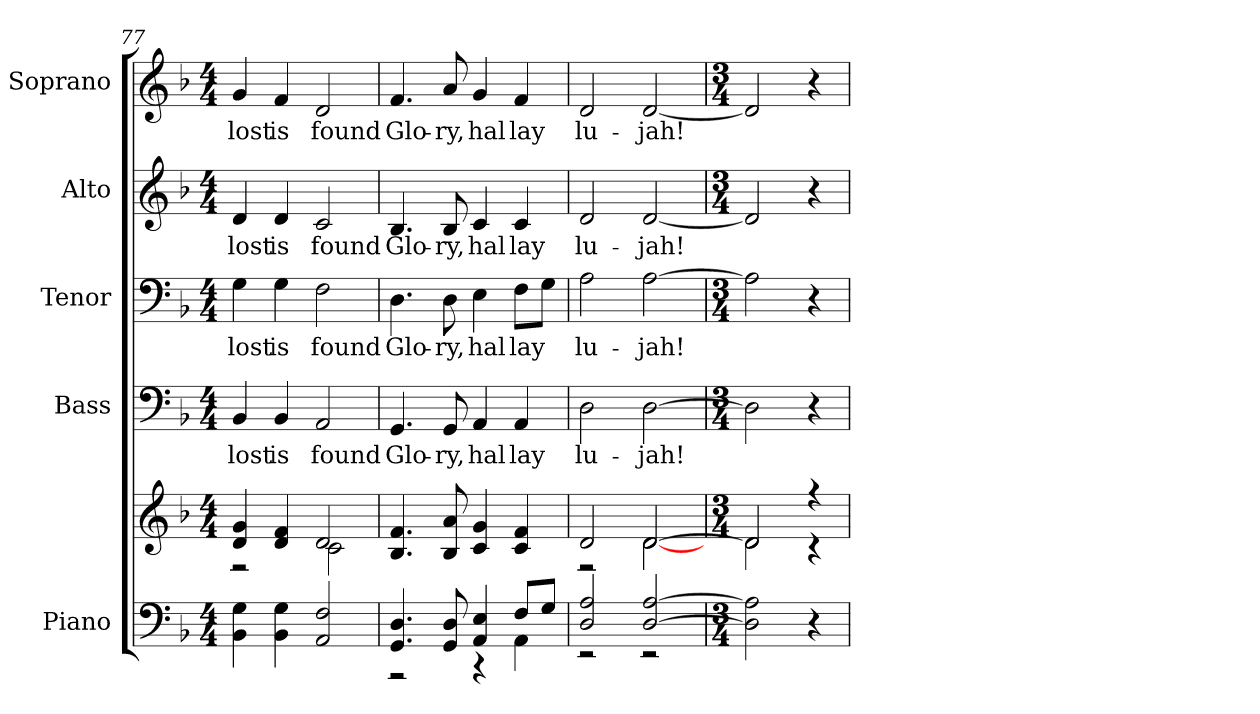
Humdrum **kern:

**kern	**kern	**kern	**text	**kern	**text	**kern	**text	**kern	**text
*part5	*part5	*part4	*part4	*part3	*part3	*part2	*part2	*part1	*part1
*staff6	*staff5	*staff4	*staff4	*staff3	*staff3	*staff2	*staff2	*staff1	*staff1
*I"Piano	*	*I"Bass	*	*I"Tenor	*	*I"Alto	*	*I"Soprano	*
*I'Pno.	*	*I'B.	*	*I'T.	*	*I'A.	*	*I'S.	*
*clefF4	*clefG2	*clefF4	*	*clefF4	*	*clefG2	*	*clefG2	*
*k[b-]	*k[b-]	*k[b-]	*	*k[b-]	*	*k[b-]	*	*k[b-]	*
*d:	*d:	*d:	*	*d:	*	*d:	*	*d:	*
*M4/4	*M4/4	*M4/4	*	*M4/4	*	*M4/4	*	*M4/4	*
=77	=77	=77	=77	=77	=77	=77	=77	=77	=77
*	*^	*	*	*	*	*	*	*	*
!	!	!	!	!LO:LY:b:color=#000000	!	!	!	!	!	!
!	!	!	!	!	!	!LO:LY:b:color=#000000	!	!	!	!
!	!	!	!	!	!	!	!	!LO:LY:b:color=#000000	!	!
!	!	!	!	!	!	!	!	!	!	!LO:LY:b:color=#000000
4BB-i\ 4Gi	4di/ 4gi	2r	4BB-i/	lost	4Gi\	lost	4di/	lost	4gi/	lost
!	!	!	!	!LO:LY:b:color=#000000	!	!	!	!	!	!
!	!	!	!	!	!	!LO:LY:b:color=#000000	!	!	!	!
!	!	!	!	!	!	!	!	!LO:LY:b:color=#000000	!	!
!	!	!	!	!	!	!	!	!	!	!LO:LY:b:color=#000000
4BB-i\ 4Gi	4di/ 4fi	.	4BB-i/	is	4Gi\	is	4di/	is	4fi/	is
!	!	!	!	!LO:LY:b:color=#000000	!	!	!	!	!	!
!	!	!	!	!	!	!LO:LY:b:color=#000000	!	!	!	!
!	!	!	!	!	!	!	!	!LO:LY:b:color=#000000	!	!
!	!	!	!	!	!	!	!	!	!	!LO:LY:b:color=#000000
2AAi/ 2Fi	2di/	2ci\	2AAi/	found	2Fi\	found	2ci/	found	2di/	found
*	*v	*v	*	*	*	*	*	*	*	*
=78	=78	=78	=78	=78	=78	=78	=78	=78	=78
*^	*	*	*	*	*	*	*	*	*
*	*	*^	*	*	*	*	*	*	*	*
!	!	!	!	!	!LO:LY:b:color=#000000	!	!	!	!	!	!
*	*	*v	*v	*	*	*	*	*	*	*	*
*	*	*^	*	*	*	*	*	*	*	*
!	!	!	!	!	!	!	!LO:LY:b:color=#000000	!	!	!	!
*	*	*v	*v	*	*	*	*	*	*	*	*
*	*	*^	*	*	*	*	*	*	*	*
!	!	!	!	!	!	!	!	!	!LO:LY:b:color=#000000	!	!
*	*	*v	*v	*	*	*	*	*	*	*	*
*	*	*^	*	*	*	*	*	*	*	*
!	!	!	!	!	!	!	!	!	!	!	!LO:LY:b:color=#000000
*	*	*v	*v	*	*	*	*	*	*	*	*
4.GGi/ 4.Di	2r	4.B-i/ 4.fi	4.GGi/	Glo-	4.Di\	Glo-	4.B-i/	Glo-	4.fi/	Glo-
!	!	!	!	!LO:LY:b:color=#000000	!	!	!	!	!	!
!	!	!	!	!	!	!LO:LY:b:color=#000000	!	!	!	!
!	!	!	!	!	!	!	!	!LO:LY:b:color=#000000	!	!
!	!	!	!	!	!	!	!	!	!	!LO:LY:b:color=#000000
8GGi/ 8Di	.	8B-i/ 8ai	8GGi/	-ry,	8Di\	-ry,	8B-i/	-ry,	8ai/	-ry,
!	!	!	!	!LO:LY:b:color=#000000	!	!	!	!	!	!
!	!	!	!	!	!	!LO:LY:b:color=#000000	!	!	!	!
!	!	!	!	!	!	!	!	!LO:LY:b:color=#000000	!	!
!	!	!	!	!	!	!	!	!	!	!LO:LY:b:color=#000000
4AAi/ 4Ei	4r	4ci/ 4gi	4AAi/	hal	4Ei\	hal	4ci/	hal	4gi/	hal
!	!	!	!	!LO:LY:b:color=#000000	!	!	!	!	!	!
!	!	!	!	!	!	!LO:LY:b:color=#000000	!	!	!	!
!	!	!	!	!	!	!	!	!LO:LY:b:color=#000000	!	!
!	!	!	!	!	!	!	!	!	!	!LO:LY:b:color=#000000
8Fi/L	4AAi\	4ci/ 4fi	4AAi/	lay	8Fi\L	lay	4ci/	lay	4fi/	lay
8Gi/J	.	.	.	.	8Gi\J	.	.	.	.	.
!!LO:PB:g=z
=79	=79	=79	=79	=79	=79	=79	=79	=79	=79	=79
*	*	*^	*	*	*	*	*	*	*	*
!	!	!	!	!	!LO:LY:b:color=#000000	!	!	!	!	!	!
!	!	!	!	!	!	!	!LO:LY:b:color=#000000	!	!	!	!
!	!	!	!	!	!	!	!	!	!LO:LY:b:color=#000000	!	!
!	!	!	!	!	!	!	!	!	!	!	!LO:LY:b:color=#000000
2Di/ 2Ai	2r	2di/	2r	2Di\	lu-	2Ai\	lu-	2di/	lu-	2di/	lu-
!	!	!	!	!	!LO:LY:b:color=#000000	!	!	!	!	!	!
!	!	!	!	!	!	!	!LO:LY:b:color=#000000	!	!	!	!
!	!	!	!	!	!	!	!	!	!LO:LY:b:color=#000000	!	!
!	!	!	!	!	!	!	!	!	!	!	!LO:LY:b:color=#000000
[>2Di/ [>2Ai	2r	[>2di/	[<2di\	[>2Di\	-jah!	[>2Ai\	-jah!	[<2di/	-jah!	[<2di/	-jah!
*v	*v	*	*	*	*	*	*	*	*	*	*
=80	=80	=80	=80	=80	=80	=80	=80	=80	=80	=80
*M3/4	*M3/4	*	*M3/4	*	*M3/4	*	*M3/4	*	*M3/4	*
2Di\] 2Ai]	2di/]	2di\	2Di\]	.	2Ai\]	.	2di/]	.	2di/]	.
4r	4r	4r	4r	.	4r	.	4r	.	4r	.
*	*v	*v	*	*	*	*	*	*	*	*
=	=	=	=	=	=	=	=	=	=
*-	*-	*-	*-	*-	*-	*-	*-	*-	*-
